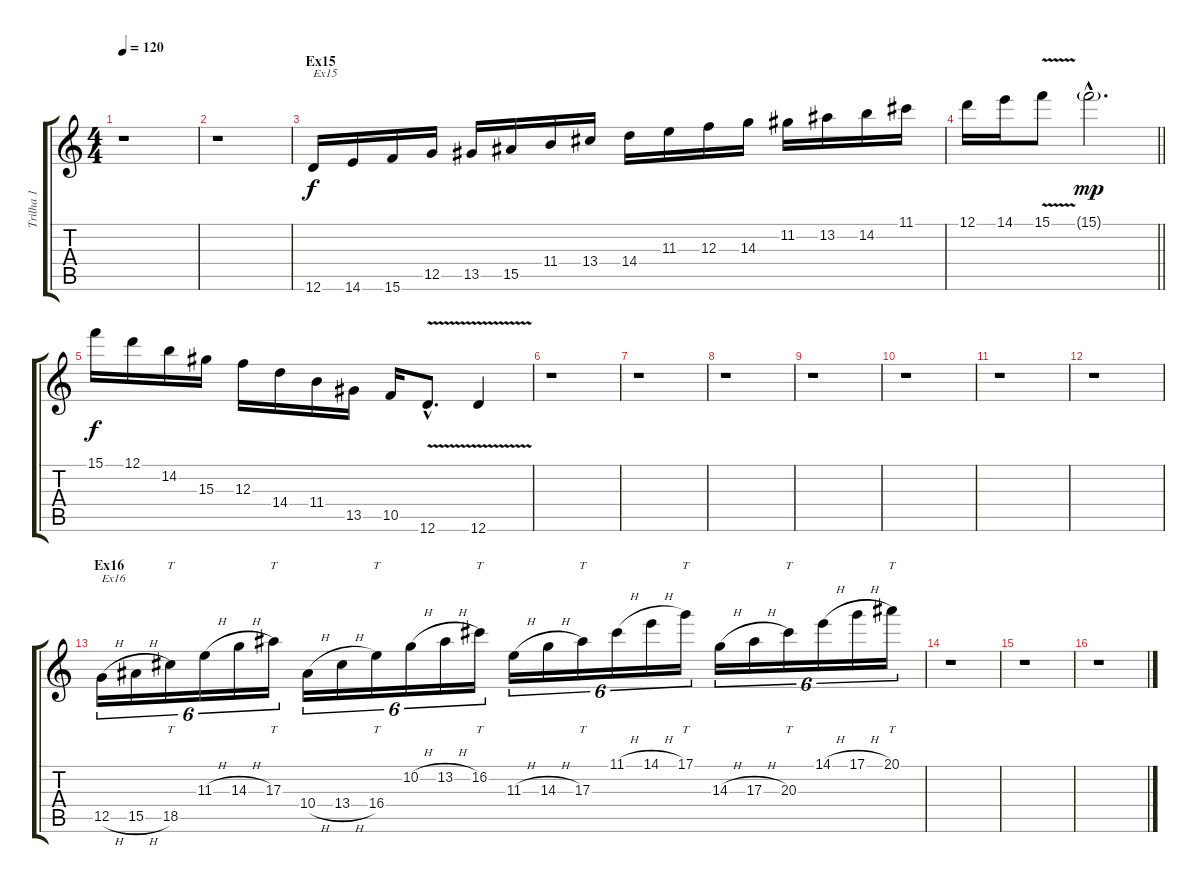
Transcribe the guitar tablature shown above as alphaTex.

\track ("Trilha 1" "Trilha 1") {instrument distortionguitar}
\staff {score tabs}
\tuning (D4 A3 F3 C3 G2 D2) {hide}
\ts (4 4)
\tempo 120
\clef g2
\ks c
r.1{dy mp} |
r.1 |
\section ("" "Ex15")
12.6.16{txt "Ex15" dy f} 14.6.16 15.6.16 12.5.16 13.5.16 15.5.16 11.4.16 13.4.16 14.4.16 11.3.16 12.3.16 14.3.16 11.2.16 13.2.16 14.2.16 11.1.16 |
\barLineRight lightlight
12.1.16 14.1.16 15.1{v}.8 15.1{g hac}.2{d dy mp} |
15.1.16{dy f} 12.1.16 14.2.16 15.3.16 12.3.16 14.4.16 11.4.16 13.5.16 10.5.16 12.6{v hac}.8{d} 12.6{v}.4 |
r.1 |
r.1 |
r.1 |
r.1 |
r.1 |
r.1 |
r.1 |
\section ("" "Ex16")
12.5{h}.16{tu (6 4) txt "Ex16"} 15.5{h}.16{tu (6 4)} 18.5.16{tt tu (6 4)} 11.3{h}.16{tu (6 4)} 14.3{h}.16{tu (6 4)} 17.3.16{tt tu (6 4)} 10.4{h}.16{tu (6 4)} 13.4{h}.16{tu (6 4)} 16.4.16{tt tu (6 4)} 10.2{h}.16{tu (6 4)} 13.2{h}.16{tu (6 4)} 16.2.16{tt tu (6 4)} 11.3{h}.16{tu (6 4)} 14.3{h}.16{tu (6 4)} 17.3.16{tt tu (6 4)} 11.1{h}.16{tu (6 4)} 14.1{h}.16{tu (6 4)} 17.1.16{tt tu (6 4)} 14.3{h}.16{tu (6 4)} 17.3{h}.16{tu (6 4)} 20.3.16{tt tu (6 4)} 14.1{h}.16{tu (6 4)} 17.1{h}.16{tu (6 4)} 20.1.16{tt tu (6 4)} |
r.1 |
r.1 |
r.1
